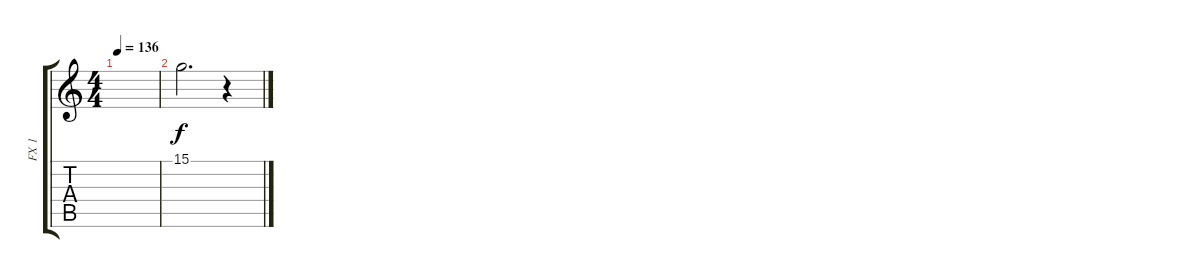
\track ("FX 1" "FX 1") {instrument lead1square}
\staff {score tabs}
\tuning (E4 B3 G3 D3 A2 E2) {hide}
\ts (4 4)
\tempo 136
\clef g2
\ks c
|
15.1.2{d instrument telephonering} r.4
